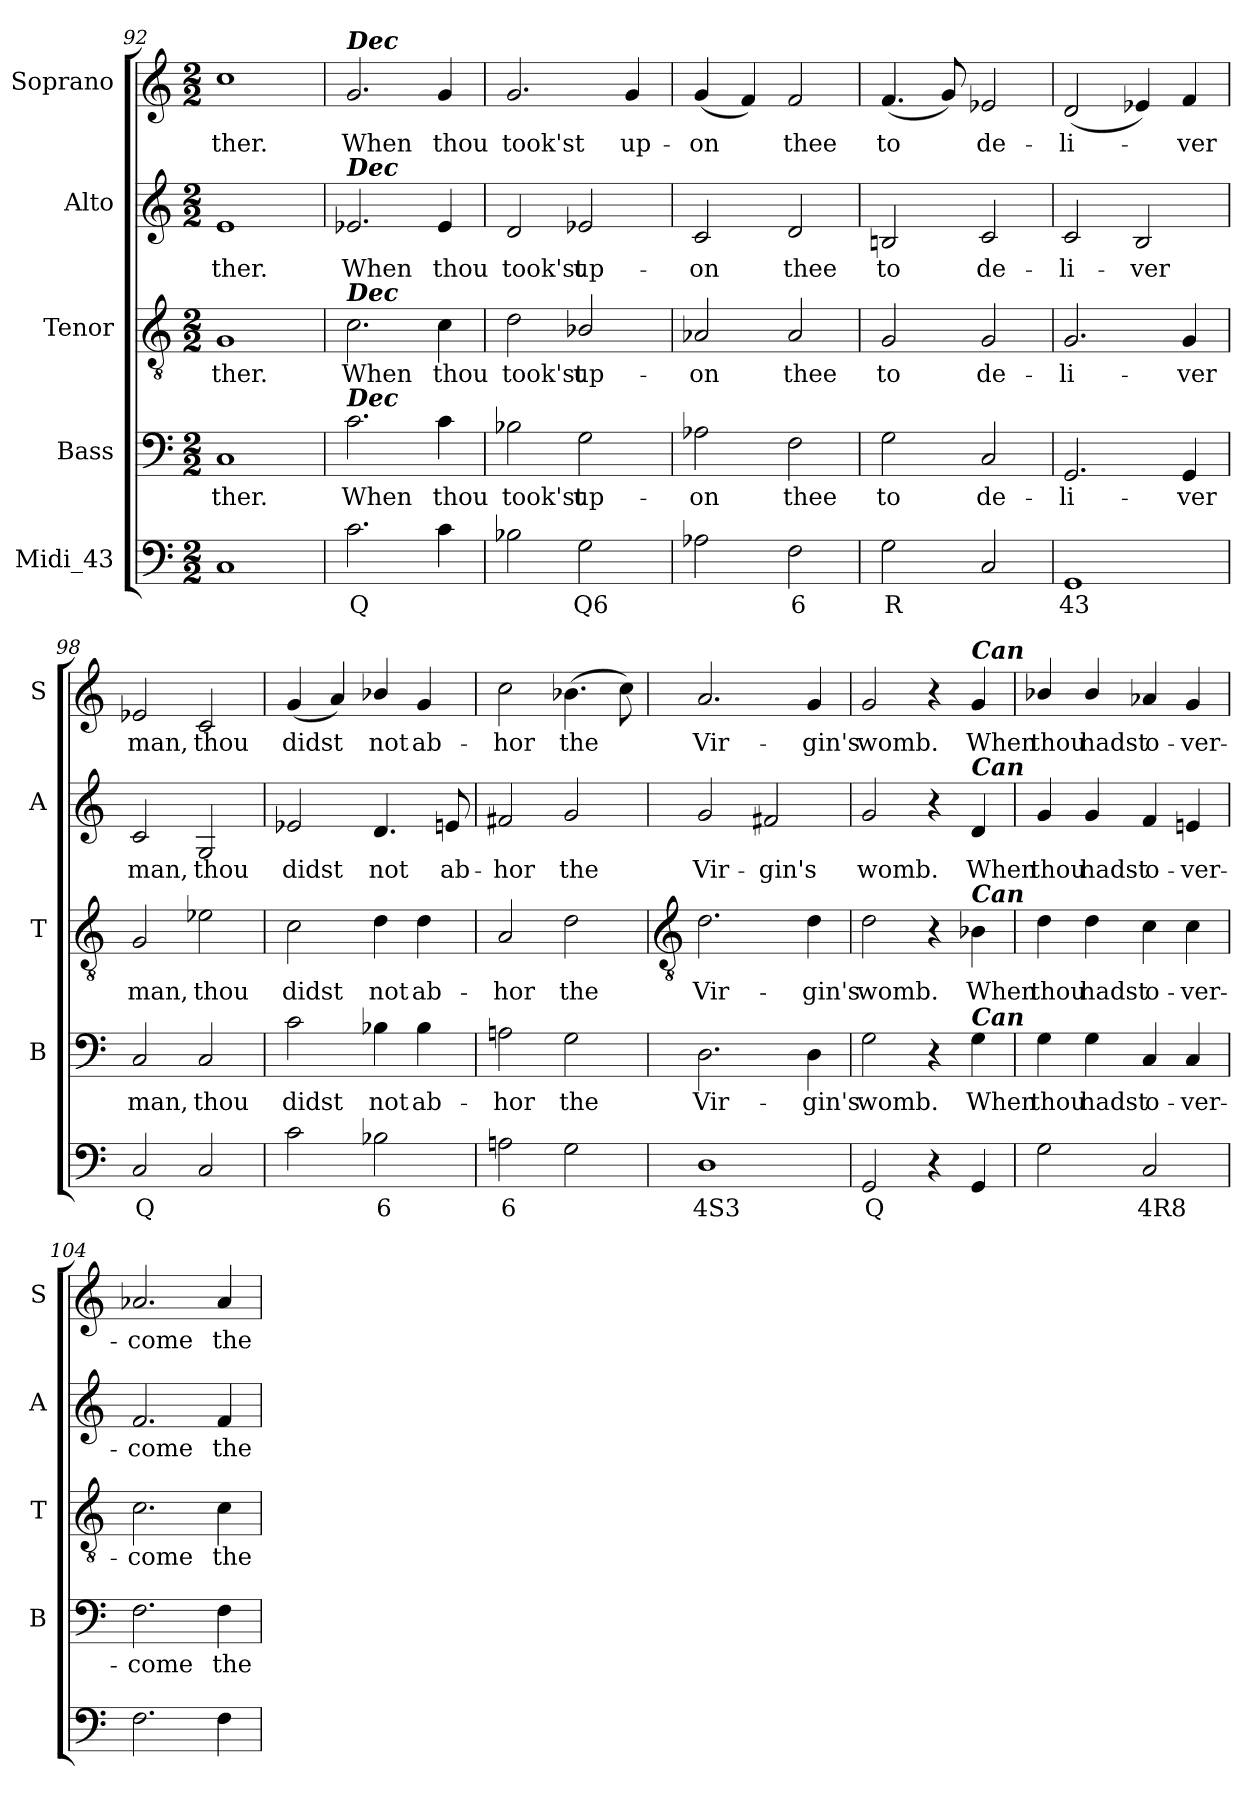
**kern	**text	**kern	**text	**kern	**text	**kern	**text	**kern	**text
*part5	*part5	*part4	*part4	*part3	*part3	*part2	*part2	*part1	*part1
*staff5	*staff5	*staff4	*staff4	*staff3	*staff3	*staff2	*staff2	*staff1	*staff1
*I"Midi_43	*	*I"Bass	*	*I"Tenor	*	*I"Alto	*	*I"Soprano	*
*	*	*I'B	*	*I'T	*	*I'A	*	*I'S	*
!!LO:LB:g=z
*clefF4	*	*clefF4	*	*clefGv2	*	*clefG2	*	*clefG2	*
*k[]	*	*k[]	*	*k[]	*	*k[]	*	*k[]	*
*C:	*	*C:	*	*C:	*	*C:	*	*C:	*
*M2/2	*	*M2/2	*	*M2/2	*	*M2/2	*	*M2/2	*
=92	=92	=92	=92	=92	=92	=92	=92	=92	=92
!	!	!	!LO:LY:b	!	!LO:LY:b	!	!LO:LY:b	!	!LO:LY:b
1C	.	1C	-ther.	1G	-ther.	1e	ther.	1cc	ther.
=93	=93	=93	=93	=93	=93	=93	=93	=93	=93
!	!	!	!	!	!	!	!	!LO:TX:a:Bi:t=Dec	!
!	!	!	!	!	!	!LO:TX:a:Bi:t=Dec	!	!	!
!	!	!	!	!LO:TX:a:Bi:t=Dec	!	!	!	!	!
!	!	!LO:TX:a:Bi:t=Dec	!	!	!	!	!	!	!
!	!LO:LY:b	!	!LO:LY:b	!	!LO:LY:b	!	!LO:LY:b	!	!LO:LY:b
2.c	Q	2.c	When	2.c	When	2.e-X	When	2.g	When
!	!	!	!LO:LY:b	!	!LO:LY:b	!	!LO:LY:b	!	!LO:LY:b
4c	.	4c	thou	4c	thou	4e-	thou	4g	thou
=94	=94	=94	=94	=94	=94	=94	=94	=94	=94
!	!	!	!LO:LY:b	!	!LO:LY:b	!	!LO:LY:b	!	!LO:LY:b
2B-X	.	2B-X	took'st	2d	took'st	2d	took'st	2.g	took'st
!	!LO:LY:b	!	!LO:LY:b	!	!LO:LY:b	!	!LO:LY:b	!	!
2G	Q6	2G	up-	2B-X/	up-	2e-X	up-	.	.
!	!	!	!	!	!	!	!	!	!LO:LY:b
.	.	.	.	.	.	.	.	4g	up-
=95	=95	=95	=95	=95	=95	=95	=95	=95	=95
!	!	!	!LO:LY:b	!	!LO:LY:b	!	!LO:LY:b	!	!LO:LY:b
2A-X	.	2A-X	-on	2A-X	-on	2c	-on	(<4g	-on
.	.	.	.	.	.	.	.	4f)	.
!	!LO:LY:b	!	!LO:LY:b	!	!LO:LY:b	!	!LO:LY:b	!	!LO:LY:b
2F	6	2F	thee	2A-	thee	2d	thee	2f	thee
=96	=96	=96	=96	=96	=96	=96	=96	=96	=96
!	!LO:LY:b	!	!LO:LY:b	!	!LO:LY:b	!	!LO:LY:b	!	!LO:LY:b
2G	R	2G	to	2G	to	2Bn	to	(<4.f	to
.	.	.	.	.	.	.	.	8g)	.
!	!	!	!LO:LY:b	!	!LO:LY:b	!	!LO:LY:b	!	!LO:LY:b
2C	.	2C	de-	2G	de-	2c	de-	2e-X	de-
=97	=97	=97	=97	=97	=97	=97	=97	=97	=97
!	!LO:LY:b	!	!LO:LY:b	!	!LO:LY:b	!	!LO:LY:b	!	!LO:LY:b
1GG	43	2.GG	-li-	2.G	-li-	2c	-li-	(<2d	-li-
!	!	!	!	!	!	!	!LO:LY:b	!	!
.	.	.	.	.	.	2B	-ver	4e-X)	.
!	!	!	!LO:LY:b	!	!LO:LY:b	!	!	!	!LO:LY:b
.	.	4GG	-ver	4G	-ver	.	.	4f	ver
=98	=98	=98	=98	=98	=98	=98	=98	=98	=98
!	!LO:LY:b	!	!LO:LY:b	!	!LO:LY:b	!	!LO:LY:b	!	!LO:LY:b
2C	Q	2C	man,	2G	man,	2c	man,	2e-X	man,
!	!	!	!LO:LY:b	!	!LO:LY:b	!	!LO:LY:b	!	!LO:LY:b
2C	.	2C	thou	2e-X	thou	2G	thou	2c	thou
=99	=99	=99	=99	=99	=99	=99	=99	=99	=99
!	!	!	!LO:LY:b	!	!LO:LY:b	!	!LO:LY:b	!	!LO:LY:b
2c	.	2c	didst	2c	didst	2e-X	didst	(<4g	didst
.	.	.	.	.	.	.	.	4a)	.
!	!LO:LY:b	!	!LO:LY:b	!	!LO:LY:b	!	!LO:LY:b	!	!LO:LY:b
2B-X	6	4B-X	not	4d	not	4.d	not	4b-X/	not
!	!	!	!LO:LY:b	!	!LO:LY:b	!	!	!	!LO:LY:b
.	.	4B-	ab-	4d	ab-	.	.	4g	ab-
!	!	!	!	!	!	!	!LO:LY:b	!	!
.	.	.	.	.	.	8en	ab-	.	.
=100	=100	=100	=100	=100	=100	=100	=100	=100	=100
!	!LO:LY:b	!	!LO:LY:b	!	!LO:LY:b	!	!LO:LY:b	!	!LO:LY:b
2An	6	2An	-hor	2A	-hor	2f#X	-hor	2cc	-hor
!	!	!	!LO:LY:b	!	!LO:LY:b	!	!LO:LY:b	!	!LO:LY:b
2G	.	2G	the	2d	the	2g	the	(>4.b-X	the
.	.	.	.	.	.	.	.	8cc)	.
!!LO:LB:g=z
=101	=101	=101	=101	=101	=101	=101	=101	=101	=101
*	*	*	*	*clefGv2	*	*	*	*	*
!	!LO:LY:b	!	!LO:LY:b	!	!LO:LY:b	!	!LO:LY:b	!	!LO:LY:b
1D	4S3	2.D	Vir-	2.d	Vir-	2g	Vir-	2.a	Vir-
!	!	!	!	!	!	!	!LO:LY:b	!	!
.	.	.	.	.	.	2f#X	-gin's	.	.
!	!	!	!LO:LY:b	!	!LO:LY:b	!	!	!	!LO:LY:b
.	.	4D	-gin's	4d	-gin's	.	.	4g	-gin's
=102	=102	=102	=102	=102	=102	=102	=102	=102	=102
!	!LO:LY:b	!	!LO:LY:b	!	!LO:LY:b	!	!LO:LY:b	!	!LO:LY:b
2GG	Q	2G	womb.	2d	womb.	2g	womb.	2g	womb.
4r	.	4r	.	4r	.	4r	.	4r	.
!	!	!	!	!	!	!	!	!LO:TX:a:Bi:t=Can	!
!	!	!	!	!	!	!LO:TX:a:Bi:t=Can	!	!	!
!	!	!	!	!LO:TX:a:Bi:t=Can	!	!	!	!	!
!	!	!LO:TX:a:Bi:t=Can	!	!	!	!	!	!	!
!	!	!	!LO:LY:b	!	!LO:LY:b	!	!LO:LY:b	!	!LO:LY:b
4GG	.	4G	When	4B-X	When	4d	When	4g	When
=103	=103	=103	=103	=103	=103	=103	=103	=103	=103
!	!	!	!LO:LY:b	!	!LO:LY:b	!	!LO:LY:b	!	!LO:LY:b
2G	.	4G	thou	4d	thou	4g	thou	4b-X/	thou
!	!	!	!LO:LY:b	!	!LO:LY:b	!	!LO:LY:b	!	!LO:LY:b
.	.	4G	hadst	4d	hadst	4g	hadst	4b-/	hadst
!	!LO:LY:b	!	!LO:LY:b	!	!LO:LY:b	!	!LO:LY:b	!	!LO:LY:b
2C	4R8	4C	o-	4c	o-	4f	o-	4a-X	o-
!	!	!	!LO:LY:b	!	!LO:LY:b	!	!LO:LY:b	!	!LO:LY:b
.	.	4C	-ver-	4c	-ver-	4en	-ver-	4g	-ver-
=104	=104	=104	=104	=104	=104	=104	=104	=104	=104
!	!	!	!LO:LY:b	!	!LO:LY:b	!	!LO:LY:b	!	!LO:LY:b
2.F	.	2.F	-come	2.c	-come	2.f	-come	2.a-X	-come
!	!	!	!LO:LY:b	!	!LO:LY:b	!	!LO:LY:b	!	!LO:LY:b
4F	.	4F	the	4c	the	4f	the	4a-	the
=	=	=	=	=	=	=	=	=	=
*-	*-	*-	*-	*-	*-	*-	*-	*-	*-
